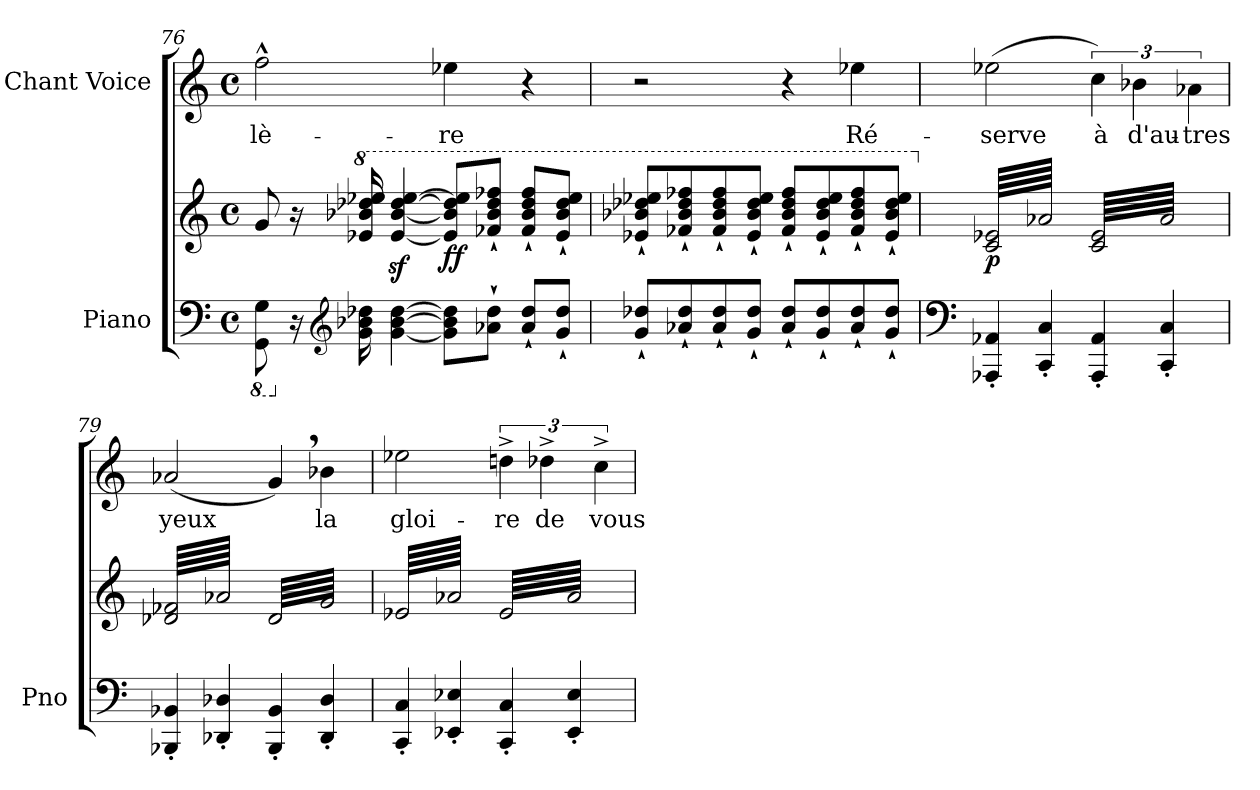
**kern	**kern	**dynam	**kern	**text
*part2	*part2	*part2	*part1	*part1
*staff3	*staff2	*staff2/3	*staff1	*staff1
*I"Piano	*	*	*I"Chant Voice	*
*I'Pno	*	*	*	*
*clefF4	*clefG2	*	*clefG2	*
*k[]	*k[]	*	*k[]	*
*M4/4	*M4/4	*	*M4/4	*
*met(c)	*met(c)	*	*met(c)	*
*8ba	*	*	*	*
=76	=76	=76	=76	=76
8GGG\ 8GG\	8g/	.	2ff^^\	-lè-
*X8ba	*	*	*	*
16r	16r	.	.	.
*clefG2	*	*	*	*
*	*8va	*	*	*
16g\ 16b-X\ 16dd-X\	16ee-X/ 16bb-X/ 16ddd-X/ 16eee-X/	.	.	.
[<4g\ [4b-\ [4dd-\	[4ee-/z< [4bb-/z< [4ddd-/z< [4eee-/z<	.	.	.
!	!	!LO:DY:b	!	!
8g\] 8b-\] 8dd-\]L	8ee-/] 8bb-/] 8ddd-/] 8eee-/]L	ff	4ee-X\	-re
8a-X\`> 8dd-\`>J	8ff-X/`> 8bb-/`> 8ddd-/`> 8fff-X/`>J	.	.	.
8a-/`> 8dd-/`>L	8ff-/`> 8bb-/`> 8ddd-/`> 8fff-/`>L	.	4r	.
8g/`> 8dd-/`>J	8ee-/`> 8bb-/`> 8ddd-/`> 8eee-/`>J	.	.	.
=77	=77	=77	=77	=77
8g/`> 8dd-X/`>L	8ee-X/`> 8bb-X/`> 8ddd-X/`> 8eee-X/`>L	.	2r	.
8a-X/`> 8dd-/`>	8ff-X/`> 8bb-/`> 8ddd-/`> 8fff-X/`>	.	.	.
8a-/`> 8dd-/`>	8ff-/`> 8bb-/`> 8ddd-/`> 8fff-/`>	.	.	.
8g/`> 8dd-/`>J	8ee-/`> 8bb-/`> 8ddd-/`> 8eee-/`>J	.	.	.
8a-/`> 8dd-/`>L	8ff-/`> 8bb-/`> 8ddd-/`> 8fff-/`>L	.	4r	.
8g/`> 8dd-/`>	8ee-/`> 8bb-/`> 8ddd-/`> 8eee-/`>	.	.	.
8a-/`> 8dd-/`>	8ff-/`> 8bb-/`> 8ddd-/`> 8fff-/`>	.	4ee-X\	Ré-
8g/`> 8dd-/`>J	8ee-/`> 8bb-/`> 8ddd-/`> 8eee-/`>J	.	.	.
=78	=78	=78	=78	=78
*clefF4	*	*	*	*
*	*X8va	*	*	*
!	!	!LO:DY:b	!	!
*	*tremolo	*	*	*
4AAA-X/' 4AA-X/'	64c/ 64e-X/LLLL	p	(2ee-X\	-serve
.	64a-X/	.	.	.
.	64c/ 64e-X/	.	.	.
.	64a-X/	.	.	.
.	64c/ 64e-X/	.	.	.
.	64a-X/	.	.	.
.	64c/ 64e-X/	.	.	.
.	64a-X/	.	.	.
.	64c/ 64e-X/	.	.	.
.	64a-X/	.	.	.
.	64c/ 64e-X/	.	.	.
.	64a-X/	.	.	.
.	64c/ 64e-X/	.	.	.
.	64a-X/	.	.	.
.	64c/ 64e-X/	.	.	.
.	64a-X/	.	.	.
4CC/' 4C/'	64c/ 64e-X/	.	.	.
.	64a-X/	.	.	.
.	64c/ 64e-X/	.	.	.
.	64a-X/	.	.	.
.	64c/ 64e-X/	.	.	.
.	64a-X/	.	.	.
.	64c/ 64e-X/	.	.	.
.	64a-X/	.	.	.
.	64c/ 64e-X/	.	.	.
.	64a-X/	.	.	.
.	64c/ 64e-X/	.	.	.
.	64a-X/	.	.	.
.	64c/ 64e-X/	.	.	.
.	64a-X/	.	.	.
.	64c/ 64e-X/	.	.	.
.	64a-X/JJJJ	.	.	.
4AAA-/' 4AA-/'	64c/ 64e-/LLLL	.	6cc\)	à
.	64a-/	.	.	.
.	64c/ 64e-/	.	.	.
.	64a-/	.	.	.
.	64c/ 64e-/	.	.	.
.	64a-/	.	.	.
.	64c/ 64e-/	.	.	.
.	64a-/	.	.	.
.	64c/ 64e-/	.	.	.
.	64a-/	.	.	.
.	64c/ 64e-/	.	.	.
.	.	.	6b-X\	d'au-
.	64a-/	.	.	.
.	64c/ 64e-/	.	.	.
.	64a-/	.	.	.
.	64c/ 64e-/	.	.	.
.	64a-/	.	.	.
4CC/' 4C/'	64c/ 64e-/	.	.	.
.	64a-/	.	.	.
.	64c/ 64e-/	.	.	.
.	64a-/	.	.	.
.	64c/ 64e-/	.	.	.
.	64a-/	.	.	.
.	.	.	6a-X\	-tres
.	64c/ 64e-/	.	.	.
.	64a-/	.	.	.
.	64c/ 64e-/	.	.	.
.	64a-/	.	.	.
.	64c/ 64e-/	.	.	.
.	64a-/	.	.	.
.	64c/ 64e-/	.	.	.
.	64a-/	.	.	.
.	64c/ 64e-/	.	.	.
.	64a-/JJJJ	.	.	.
=79	=79	=79	=79	=79
4BBB-X/' 4BB-X/'	64d-X/ 64f-X/LLLL	.	(2a-X/	yeux
.	64a-X/	.	.	.
.	64d-X/ 64f-X/	.	.	.
.	64a-X/	.	.	.
.	64d-X/ 64f-X/	.	.	.
.	64a-X/	.	.	.
.	64d-X/ 64f-X/	.	.	.
.	64a-X/	.	.	.
.	64d-X/ 64f-X/	.	.	.
.	64a-X/	.	.	.
.	64d-X/ 64f-X/	.	.	.
.	64a-X/	.	.	.
.	64d-X/ 64f-X/	.	.	.
.	64a-X/	.	.	.
.	64d-X/ 64f-X/	.	.	.
.	64a-X/	.	.	.
4DD-X/' 4D-X/'	64d-X/ 64f-X/	.	.	.
.	64a-X/	.	.	.
.	64d-X/ 64f-X/	.	.	.
.	64a-X/	.	.	.
.	64d-X/ 64f-X/	.	.	.
.	64a-X/	.	.	.
.	64d-X/ 64f-X/	.	.	.
.	64a-X/	.	.	.
.	64d-X/ 64f-X/	.	.	.
.	64a-X/	.	.	.
.	64d-X/ 64f-X/	.	.	.
.	64a-X/	.	.	.
.	64d-X/ 64f-X/	.	.	.
.	64a-X/	.	.	.
.	64d-X/ 64f-X/	.	.	.
.	64a-X/JJJJ	.	.	.
4BBB-/' 4BB-/'	64d-/LLLL	.	4g,/)	.
.	64g/	.	.	.
.	64d-/	.	.	.
.	64g/	.	.	.
.	64d-/	.	.	.
.	64g/	.	.	.
.	64d-/	.	.	.
.	64g/	.	.	.
.	64d-/	.	.	.
.	64g/	.	.	.
.	64d-/	.	.	.
.	64g/	.	.	.
.	64d-/	.	.	.
.	64g/	.	.	.
.	64d-/	.	.	.
.	64g/	.	.	.
4DD-/' 4D-/'	64d-/	.	4b-X\	la
.	64g/	.	.	.
.	64d-/	.	.	.
.	64g/	.	.	.
.	64d-/	.	.	.
.	64g/	.	.	.
.	64d-/	.	.	.
.	64g/	.	.	.
.	64d-/	.	.	.
.	64g/	.	.	.
.	64d-/	.	.	.
.	64g/	.	.	.
.	64d-/	.	.	.
.	64g/	.	.	.
.	64d-/	.	.	.
.	64g/JJJJ	.	.	.
=80	=80	=80	=80	=80
4CC/' 4C/'	64e-X/LLLL	.	2ee-X\	gloi-
.	64a-X/	.	.	.
.	64e-X/	.	.	.
.	64a-X/	.	.	.
.	64e-X/	.	.	.
.	64a-X/	.	.	.
.	64e-X/	.	.	.
.	64a-X/	.	.	.
.	64e-X/	.	.	.
.	64a-X/	.	.	.
.	64e-X/	.	.	.
.	64a-X/	.	.	.
.	64e-X/	.	.	.
.	64a-X/	.	.	.
.	64e-X/	.	.	.
.	64a-X/	.	.	.
4EE-X/' 4E-X/'	64e-X/	.	.	.
.	64a-X/	.	.	.
.	64e-X/	.	.	.
.	64a-X/	.	.	.
.	64e-X/	.	.	.
.	64a-X/	.	.	.
.	64e-X/	.	.	.
.	64a-X/	.	.	.
.	64e-X/	.	.	.
.	64a-X/	.	.	.
.	64e-X/	.	.	.
.	64a-X/	.	.	.
.	64e-X/	.	.	.
.	64a-X/	.	.	.
.	64e-X/	.	.	.
.	64a-X/JJJJ	.	.	.
4CC/' 4C/'	64e-/LLLL	.	6ddn^<\	-re
.	64a-/	.	.	.
.	64e-/	.	.	.
.	64a-/	.	.	.
.	64e-/	.	.	.
.	64a-/	.	.	.
.	64e-/	.	.	.
.	64a-/	.	.	.
.	64e-/	.	.	.
.	64a-/	.	.	.
.	64e-/	.	.	.
.	.	.	6dd-X^<\	de
.	64a-/	.	.	.
.	64e-/	.	.	.
.	64a-/	.	.	.
.	64e-/	.	.	.
.	64a-/	.	.	.
4EE-/' 4E-/'	64e-/	.	.	.
.	64a-/	.	.	.
.	64e-/	.	.	.
.	64a-/	.	.	.
.	64e-/	.	.	.
.	64a-/	.	.	.
.	.	.	6cc^<\	vous
.	64e-/	.	.	.
.	64a-/	.	.	.
.	64e-/	.	.	.
.	64a-/	.	.	.
.	64e-/	.	.	.
.	64a-/	.	.	.
.	64e-/	.	.	.
.	64a-/	.	.	.
.	64e-/	.	.	.
.	64a-/JJJJ	.	.	.
*	*Xtremolo	*	*	*
.	.	.	.	.
.	.	.	.	.
.	.	.	.	.
.	.	.	.	.
.	.	.	.	.
.	.	.	.	.
.	.	.	.	.
.	.	.	.	.
.	.	.	.	.
.	.	.	.	.
.	.	.	.	.
.	.	.	.	.
.	.	.	.	.
.	.	.	.	.
.	.	.	.	.
.	.	.	.	.
=	=	=	=	=
*-	*-	*-	*-	*-
